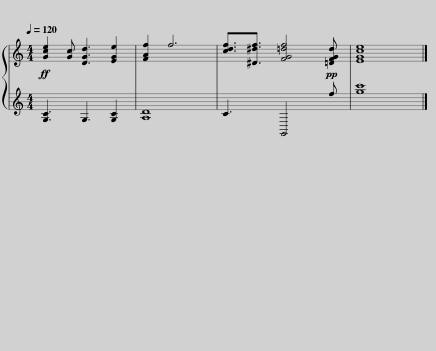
X:1
%%score { ( 1 4 ) | ( 2 3 ) }
L:1/8
Q:1/4=120
M:4/4
I:linebreak $
K:C
V:1 treble
V:4 treble
V:2 treble
V:3 treble
V:1
!ff! [Gce]2 [Gc] [DGd]3 [EGe]2 | [FAf]2 f6 | [cdf]3/2[^D^df]3/2 [FG=df]4!pp! [=DFGd] | [ce]8 |] %4
V:2
 [G,C]3 G,3 [G,C]2 | D8 | C3 G,,4 f | c'8 |] %4
V:3
 x8 | A,8 | x8 | g8 |] %4
V:4
 x8 | x8 | x8 | [EG]8 |] %4
